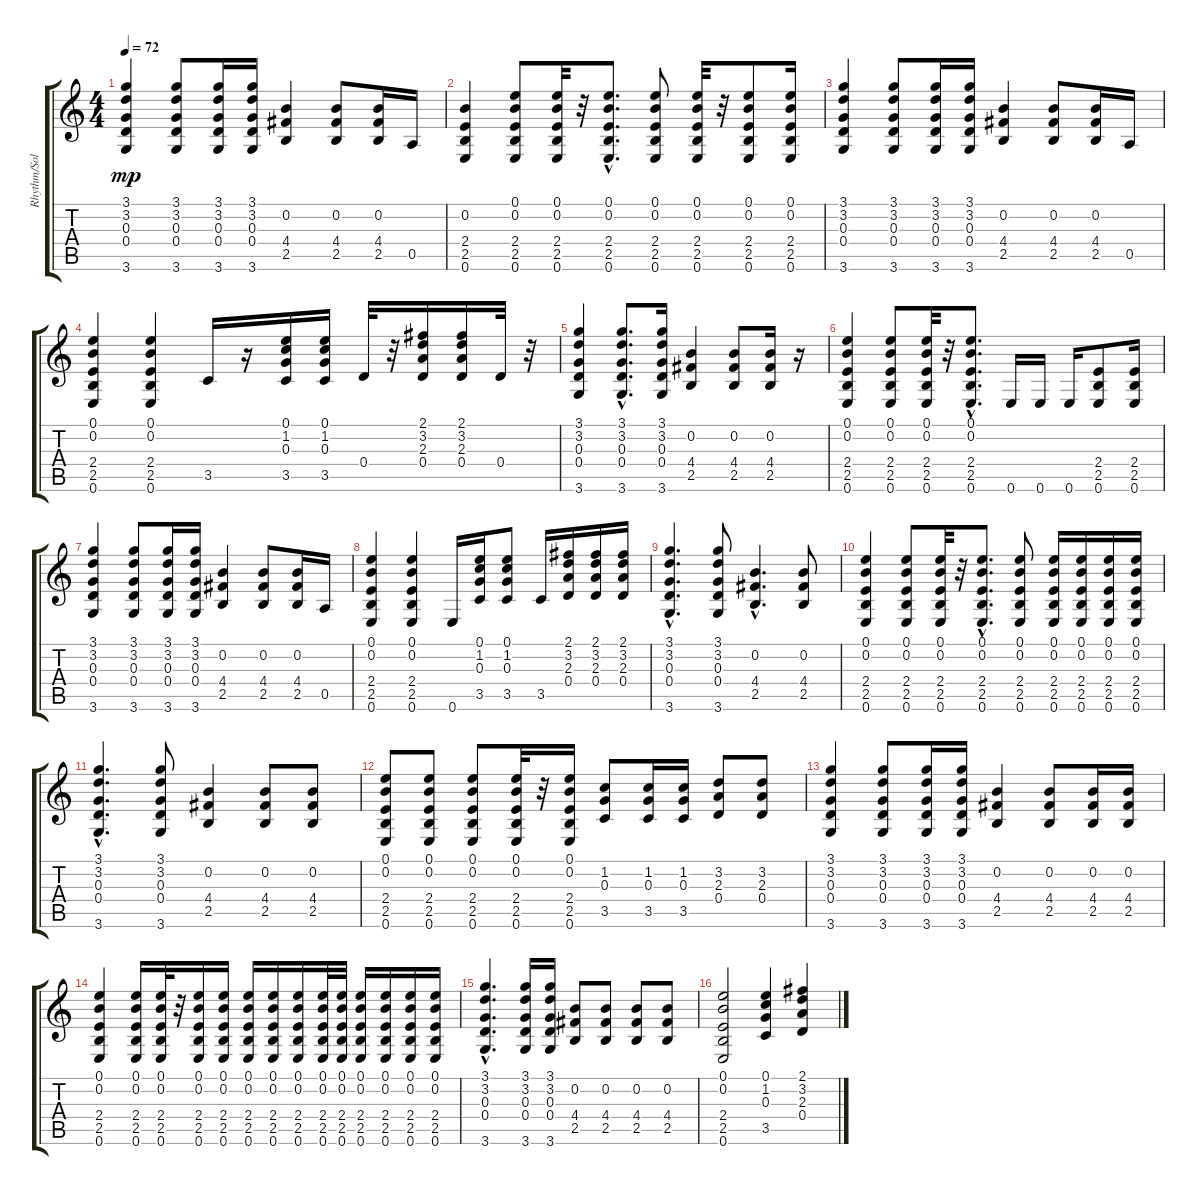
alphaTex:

\track ("Rhythm/Solo Guitar" "Rhythm/Sol") {instrument distortionguitar}
\staff {score tabs}
\tuning (E4 B3 G3 D3 A2 E2) {hide}
\ts (4 4)
\tempo 72
\clef g2
\ks c
(3.1 3.2 0.3 0.4 3.6).4{dy mp} (3.1 3.2 0.3 0.4 3.6).8 (3.1 3.2 0.3 0.4 3.6).16 (3.1 3.2 0.3 0.4 3.6).16 (0.2 4.4 2.5).4 (0.2 4.4 2.5).8 (0.2 4.4 2.5).16 0.5.16 |
(0.2 2.4 2.5 0.6).4 (0.1 0.2 2.4 2.5 0.6).8 (0.1 0.2 2.4 2.5 0.6).32 r.32 (0.1{hac} 0.2{hac} 2.4{hac} 2.5{hac} 0.6{hac}).8{d} (0.1 0.2 2.4 2.5 0.6).8 (0.1 0.2 2.4 2.5 0.6).32 r.32 (0.1 0.2 2.4 2.5 0.6).8 (0.1 0.2 2.4 2.5 0.6).16 |
(3.1 3.2 0.3 0.4 3.6).4 (3.1 3.2 0.3 0.4 3.6).8 (3.1 3.2 0.3 0.4 3.6).16 (3.1 3.2 0.3 0.4 3.6).16 (0.2 4.4 2.5).4 (0.2 4.4 2.5).8 (0.2 4.4 2.5).16 0.5.16 |
(0.1 0.2 2.4 2.5 0.6).4 (0.1 0.2 2.4 2.5 0.6).4 3.5.16 r.16 (0.1 1.2 0.3 3.5).16 (0.1 1.2 0.3 3.5).16 0.4.32 r.32 (2.1 3.2 2.3 0.4).16 (2.1 3.2 2.3 0.4).16 0.4.32 r.32 |
(3.1 3.2 0.3 0.4 3.6).4 (3.1{hac} 3.2{hac} 0.3{hac} 0.4{hac} 3.6{hac}).8{d} (3.1 3.2 0.3 0.4 3.6).16 (0.2 4.4 2.5).4 (0.2 4.4 2.5).8 (0.2 4.4 2.5).16 r.16 |
(0.1 0.2 2.4 2.5 0.6).4 (0.1 0.2 2.4 2.5 0.6).8 (0.1 0.2 2.4 2.5 0.6).32 r.32 (0.1{hac} 0.2{hac} 2.4{hac} 2.5{hac} 0.6{hac}).8{d} 0.6.16 0.6.16 0.6.16 (2.4 2.5 0.6).8 (2.4 2.5 0.6).16 |
(3.1 3.2 0.3 0.4 3.6).4 (3.1 3.2 0.3 0.4 3.6).8 (3.1 3.2 0.3 0.4 3.6).16 (3.1 3.2 0.3 0.4 3.6).16 (0.2 4.4 2.5).4 (0.2 4.4 2.5).8 (0.2 4.4 2.5).16 0.5.16 |
(0.1 0.2 2.4 2.5 0.6).4 (0.1 0.2 2.4 2.5 0.6).4 0.6.16 (0.1 1.2 0.3 3.5).16 (0.1 1.2 0.3 3.5).8 3.5.16 (2.1 3.2 2.3 0.4).16 (2.1 3.2 2.3 0.4).16 (2.1 3.2 2.3 0.4).16 |
(3.1{hac} 3.2{hac} 0.3{hac} 0.4{hac} 3.6{hac}).4{d} (3.1 3.2 0.3 0.4 3.6).8 (0.2{hac} 4.4{hac} 2.5{hac}).4{d} (0.2 4.4 2.5).8 |
(0.1 0.2 2.4 2.5 0.6).4 (0.1 0.2 2.4 2.5 0.6).8 (0.1 0.2 2.4 2.5 0.6).32 r.32 (0.1{hac} 0.2{hac} 2.4{hac} 2.5{hac} 0.6{hac}).8{d} (0.1 0.2 2.4 2.5 0.6).8 (0.1 0.2 2.4 2.5 0.6).16 (0.1 0.2 2.4 2.5 0.6).16 (0.1 0.2 2.4 2.5 0.6).16 (0.1 0.2 2.4 2.5 0.6).16 |
(3.1{hac} 3.2{hac} 0.3{hac} 0.4{hac} 3.6{hac}).4{d} (3.1 3.2 0.3 0.4 3.6).8 (0.2 4.4 2.5).4 (0.2 4.4 2.5).8 (0.2 4.4 2.5).8 |
(0.1 0.2 2.4 2.5 0.6).8 (0.1 0.2 2.4 2.5 0.6).8 (0.1 0.2 2.4 2.5 0.6).8 (0.1 0.2 2.4 2.5 0.6).32 r.32 (0.1 0.2 2.4 2.5 0.6).16 (1.2 0.3 3.5).8 (1.2 0.3 3.5).16 (1.2 0.3 3.5).16 (3.2 2.3 0.4).8 (3.2 2.3 0.4).8 |
(3.1 3.2 0.3 0.4 3.6).4 (3.1 3.2 0.3 0.4 3.6).8 (3.1 3.2 0.3 0.4 3.6).16 (3.1 3.2 0.3 0.4 3.6).16 (0.2 4.4 2.5).4 (0.2 4.4 2.5).8 (0.2 4.4 2.5).16 (0.2 4.4 2.5).16 |
(0.1 0.2 2.4 2.5 0.6).4 (0.1 0.2 2.4 2.5 0.6).16 (0.1 0.2 2.4 2.5 0.6).32 r.32 (0.1 0.2 2.4 2.5 0.6).16 (0.1 0.2 2.4 2.5 0.6).16 (0.1 0.2 2.4 2.5 0.6).16 (0.1 0.2 2.4 2.5 0.6).16 (0.1 0.2 2.4 2.5 0.6).16 (0.1 0.2 2.4 2.5 0.6).32 (0.1 0.2 2.4 2.5 0.6).32 (0.1 0.2 2.4 2.5 0.6).16 (0.1 0.2 2.4 2.5 0.6).16 (0.1 0.2 2.4 2.5 0.6).16 (0.1 0.2 2.4 2.5 0.6).16 |
(3.1{hac} 3.2{hac} 0.3{hac} 0.4{hac} 3.6{hac}).4{d} (3.1 3.2 0.3 0.4 3.6).16 (3.1 3.2 0.3 0.4 3.6).16 (0.2 4.4 2.5).8 (0.2 4.4 2.5).8 (0.2 4.4 2.5).8 (0.2 4.4 2.5).8 |
(0.1 0.2 2.4 2.5 0.6).2 (0.1 1.2 0.3 3.5).4 (2.1 3.2 2.3 0.4).4
